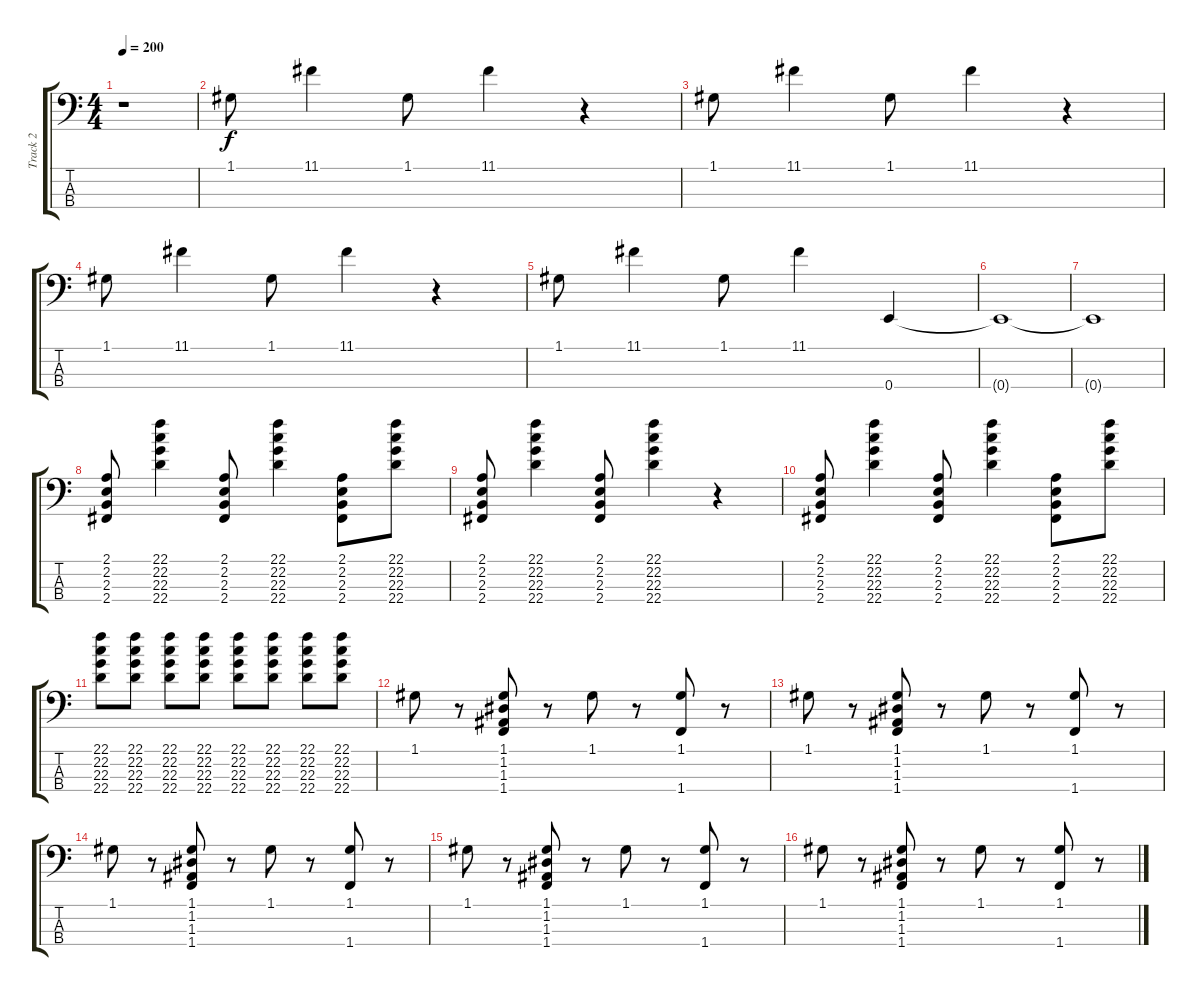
\track ("Track 2" "Track 2") {instrument electricbasspick}
\staff {score tabs}
\tuning (G2 D2 A1 E1) {hide}
\ts (4 4)
\tempo 200
\clef f4
\ks c
r.1{dy f instrument electricbasspick} |
1.1.8 11.1.4 1.1.8 11.1.4 r.4 |
1.1.8 11.1.4 1.1.8 11.1.4 r.4 |
1.1.8 11.1.4 1.1.8 11.1.4 r.4 |
1.1.8 11.1.4 1.1.8 11.1.4 0.4.4 |
0.4{t}.1 |
0.4{t}.1 |
(2.1 2.2 2.3 2.4).8 (22.1 22.2 22.3 22.4).4 (2.1 2.2 2.3 2.4).8 (22.1 22.2 22.3 22.4).4 (2.1 2.2 2.3 2.4).8 (22.1 22.2 22.3 22.4).8 |
(2.1 2.2 2.3 2.4).8 (22.1 22.2 22.3 22.4).4 (2.1 2.2 2.3 2.4).8 (22.1 22.2 22.3 22.4).4 r.4 |
(2.1 2.2 2.3 2.4).8 (22.1 22.2 22.3 22.4).4 (2.1 2.2 2.3 2.4).8 (22.1 22.2 22.3 22.4).4 (2.1 2.2 2.3 2.4).8 (22.1 22.2 22.3 22.4).8 |
(22.1 22.2 22.3 22.4).8 (22.1 22.2 22.3 22.4).8 (22.1 22.2 22.3 22.4).8 (22.1 22.2 22.3 22.4).8 (22.1 22.2 22.3 22.4).8 (22.1 22.2 22.3 22.4).8 (22.1 22.2 22.3 22.4).8 (22.1 22.2 22.3 22.4).8 |
1.1.8 r.8 (1.1 1.2 1.3 1.4).8 r.8 1.1.8 r.8 (1.1 1.4).8 r.8 |
1.1.8 r.8 (1.1 1.2 1.3 1.4).8 r.8 1.1.8 r.8 (1.1 1.4).8 r.8 |
1.1.8 r.8 (1.1 1.2 1.3 1.4).8 r.8 1.1.8 r.8 (1.1 1.4).8 r.8 |
1.1.8 r.8 (1.1 1.2 1.3 1.4).8 r.8 1.1.8 r.8 (1.1 1.4).8 r.8 |
1.1.8 r.8 (1.1 1.2 1.3 1.4).8 r.8 1.1.8 r.8 (1.1 1.4).8 r.8
